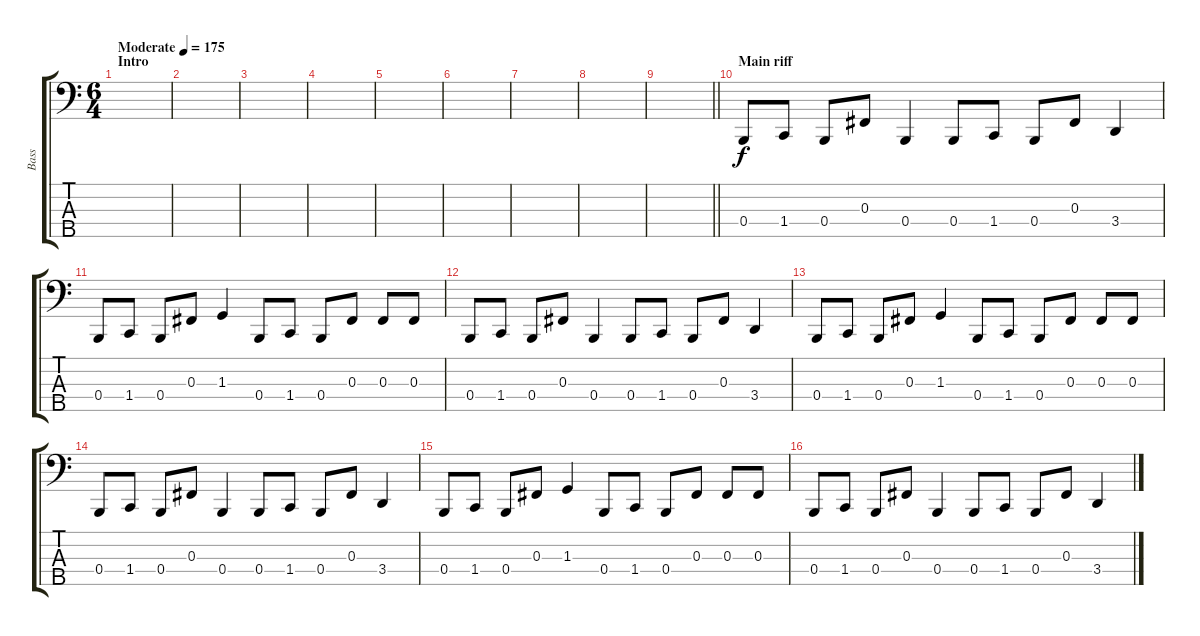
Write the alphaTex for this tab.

\track ("Bass" "Bass") {instrument electricbassfinger}
\staff {score tabs}
\tuning (E2 B1 Gb1 B0 Gb0) {hide}
\ts (6 4)
\section ("" "Intro")
\tempo (175 "Moderate")
\clef f4
\ks c
|
|
|
|
|
|
|
|
\barLineRight lightlight
|
\section ("" "Main riff")
0.4.8 1.4.8 0.4.8 0.3.8 0.4.4 0.4.8 1.4.8 0.4.8 0.3.8 3.4.4 |
0.4.8 1.4.8 0.4.8 0.3.8 1.3.4 0.4.8 1.4.8 0.4.8 0.3.8 0.3.8 0.3.8 |
0.4.8 1.4.8 0.4.8 0.3.8 0.4.4 0.4.8 1.4.8 0.4.8 0.3.8 3.4.4 |
0.4.8 1.4.8 0.4.8 0.3.8 1.3.4 0.4.8 1.4.8 0.4.8 0.3.8 0.3.8 0.3.8 |
0.4.8 1.4.8 0.4.8 0.3.8 0.4.4 0.4.8 1.4.8 0.4.8 0.3.8 3.4.4 |
0.4.8 1.4.8 0.4.8 0.3.8 1.3.4 0.4.8 1.4.8 0.4.8 0.3.8 0.3.8 0.3.8 |
0.4.8 1.4.8 0.4.8 0.3.8 0.4.4 0.4.8 1.4.8 0.4.8 0.3.8 3.4.4
